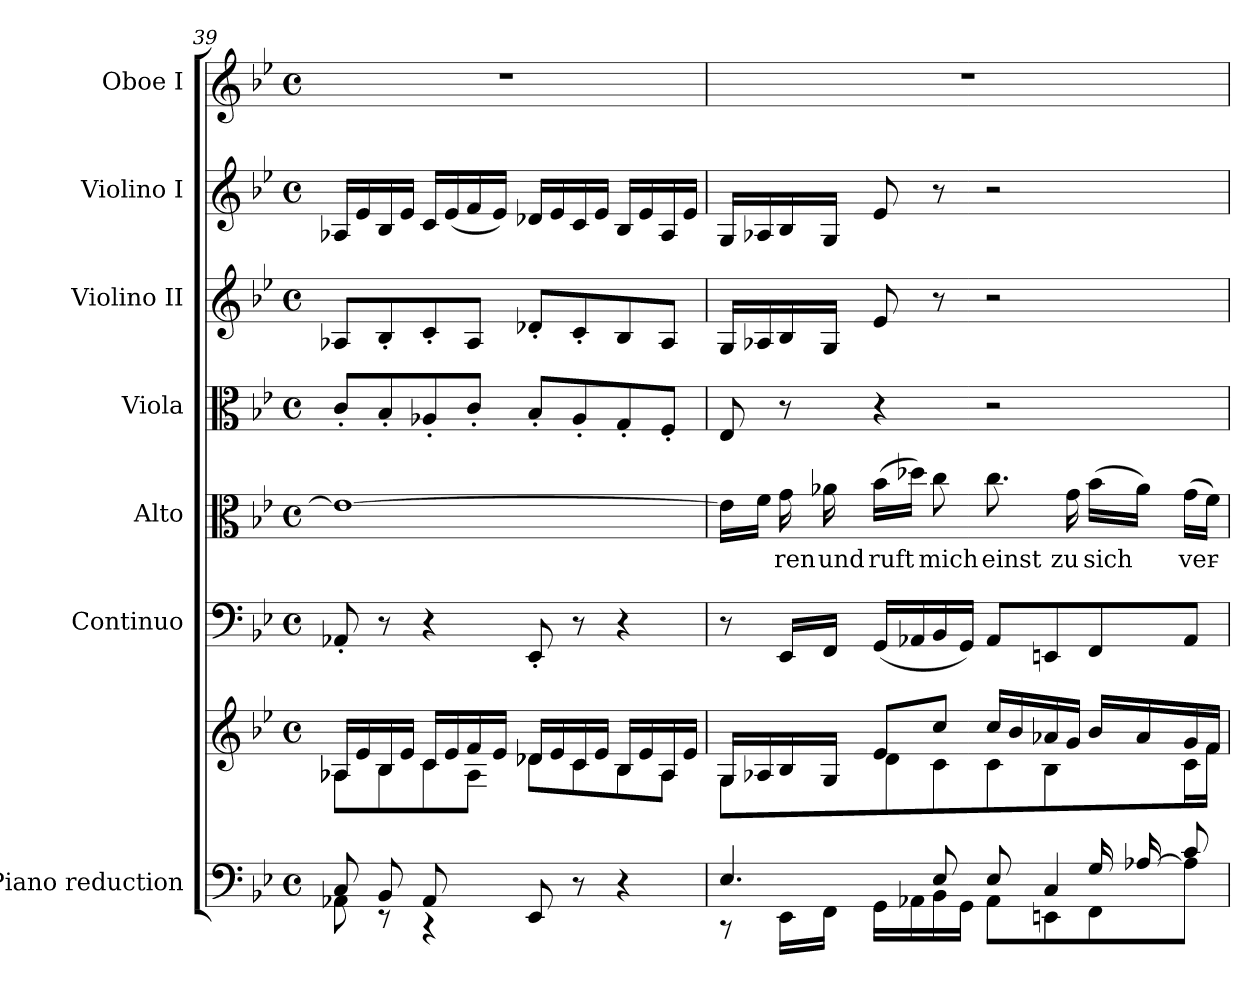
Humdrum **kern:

**kern	**kern	**kern	**kern	**text	**kern	**kern	**kern	**kern
*part7	*part7	*part6	*part5	*part5	*part4	*part3	*part2	*part1
*staff8	*staff7	*staff6	*staff5	*staff5	*staff4	*staff3	*staff2	*staff1
*I"Piano reduction	*	*I"Continuo	*I"Alto	*	*I"Viola	*I"Violino II	*I"Violino I	*I"Oboe I
*I'Pno	*	*	*	*	*I'Vla	*I'Vln	*I'Vln	*I'Ob
!!LO:PB:g=z
*clefF4	*clefG2	*clefF4	*clefC3	*	*clefC3	*clefG2	*clefG2	*clefG2
*k[b-e-]	*k[b-e-]	*k[b-e-]	*k[b-e-]	*	*k[b-e-]	*k[b-e-]	*k[b-e-]	*k[b-e-]
*M4/4	*M4/4	*M4/4	*M4/4	*	*M4/4	*M4/4	*M4/4	*M4/4
*met(c)	*met(c)	*met(c)	*met(c)	*	*met(c)	*met(c)	*met(c)	*met(c)
=39	=39	=39	=39	=39	=39	=39	=39	=39
*^	*^	*	*	*	*	*	*	*
*	*	*	*^	*	*	*	*	*	*	*
8C/L	8AA-X\	16A-X/LL	8A-\L	4.ryy	8AA-X'/	1e-_	.	8c'/L	8A-X/L	16A-X/LL	1r
.	.	16e-/	.	.	.	.	.	.	.	16e-/	.
8BB-/	8r	16B-/	8B-\	.	8r	.	.	8B-'/	8B-'/	16B-/	.
.	.	16e-/JJ	.	.	.	.	.	.	.	16e-/JJ	.
8AA-/	4r	16c/LL	8c\	.	4r	.	.	8A-X'/	8c'/	16c/LL	.
.	.	16e-/	.	.	.	.	.	.	.	(<16e-/	.
8ryy	.	16f/	8A-\J	8F\J	.	.	.	8c'/J	8A-/J	16f/	.
.	.	16e-/JJ	.	.	.	.	.	.	.	16e-/JJ)	.
8EE-/	2ryy	16d-X/LL	8d-\L	2ryy	8EE-'/	.	.	8B-'/L	8d-X'/L	16d-X/LL	.
.	.	16e-/	.	.	.	.	.	.	.	16e-/	.
8r	.	16c/	8c\	.	8r	.	.	8A-'/	8c'/	16c/	.
.	.	16e-/JJ	.	.	.	.	.	.	.	16e-/JJ	.
4r	.	16B-/LL	8B-\	.	4r	.	.	8G'/	8B-/	16B-/LL	.
.	.	16e-/	.	.	.	.	.	.	.	16e-/	.
.	.	16A-/	8A-\J	.	.	.	.	8F'/J	8A-/J	16A-/	.
.	.	16e-/JJ	.	.	.	.	.	.	.	16e-/JJ	.
*	*	*	*v	*v	*	*	*	*	*	*	*
=40	=40	=40	=40	=40	=40	=40	=40	=40	=40	=40
*	*^	*	*	*	*	*	*	*	*	*
2.ryy	4.E-/	8r	16G/LL	4G\	8r	16e-\LL]	.	8E-/	16G/LL	16G/LL	1r
.	.	.	16A-X/	.	.	16f\JJ	.	.	16A-X/	16A-X/	.
!	!	!	!	!	!	!	!LO:LY:b	!	!	!	!
.	.	16EE-\LL	16B-/	.	16EE-/LL	16g\	-ren	8r	16B-/	16B-/	.
!	!	!	!	!	!	!	!LO:LY:b	!	!	!	!
.	.	16FF\JJ	16G/JJ	.	16FF/JJ	16a-X\	und	.	16G/JJ	16G/JJ	.
!	!	!	!	!	!	!	!LO:LY:b	!	!	!	!
.	.	16GG\LL	8e-/L	8d\L	(<16GG/LL	(>16b-\LL	ruft	4r	8e-/	8e-/	.
.	.	16AA-X\	.	.	16AA-X/	16dd-X\JJ)	.	.	.	.	.
!	!	!	!	!	!	!	!LO:LY:b	!	!	!	!
.	8E-/	16BB-\	8cc/J	8c\J	16BB-/	8cc\	mich	.	8r	8r	.
.	.	16GG\JJ	.	.	16GG/JJ)	.	.	.	.	.	.
!	!	!	!	!	!	!	!LO:LY:b	!	!	!	!
.	8E-/	8AA-\L	16cc/LL	8c\L	8AA-/L	8.cc\	einst	2r	2r	2r	.
.	.	.	16b-/	.	.	.	.	.	.	.	.
.	4C/	8EEn\	16a-X/	8B-\J	8EEn/	.	.	.	.	.	.
!	!	!	!	!	!	!	!LO:LY:b	!	!	!	!
.	.	.	16g/JJ	.	.	16g\	zu	.	.	.	.
!	!	!	!	!	!	!	!LO:LY:b	!	!	!	!
16G/LL	.	8FF\	16b-/LL	8ryy	8FF/	(>16b-\LL	sich	.	.	.	.
[16A-X/	.	.	16a-/	.	.	16a-\JJ)	.	.	.	.	.
!	!	!	!	!	!	!	!LO:LY:b	!	!	!	!
8ryy	8c/	8A-\J]	16g/	16c\	8AA-/J	(>16g\LL	ver-	.	.	.	.
.	.	.	16f/JJ	16f\JJ	.	16f\JJ)	.	.	.	.	.
*v	*v	*v	*	*	*	*	*	*	*	*	*
*	*v	*v	*	*	*	*	*	*	*
=	=	=	=	=	=	=	=	=
*-	*-	*-	*-	*-	*-	*-	*-	*-
